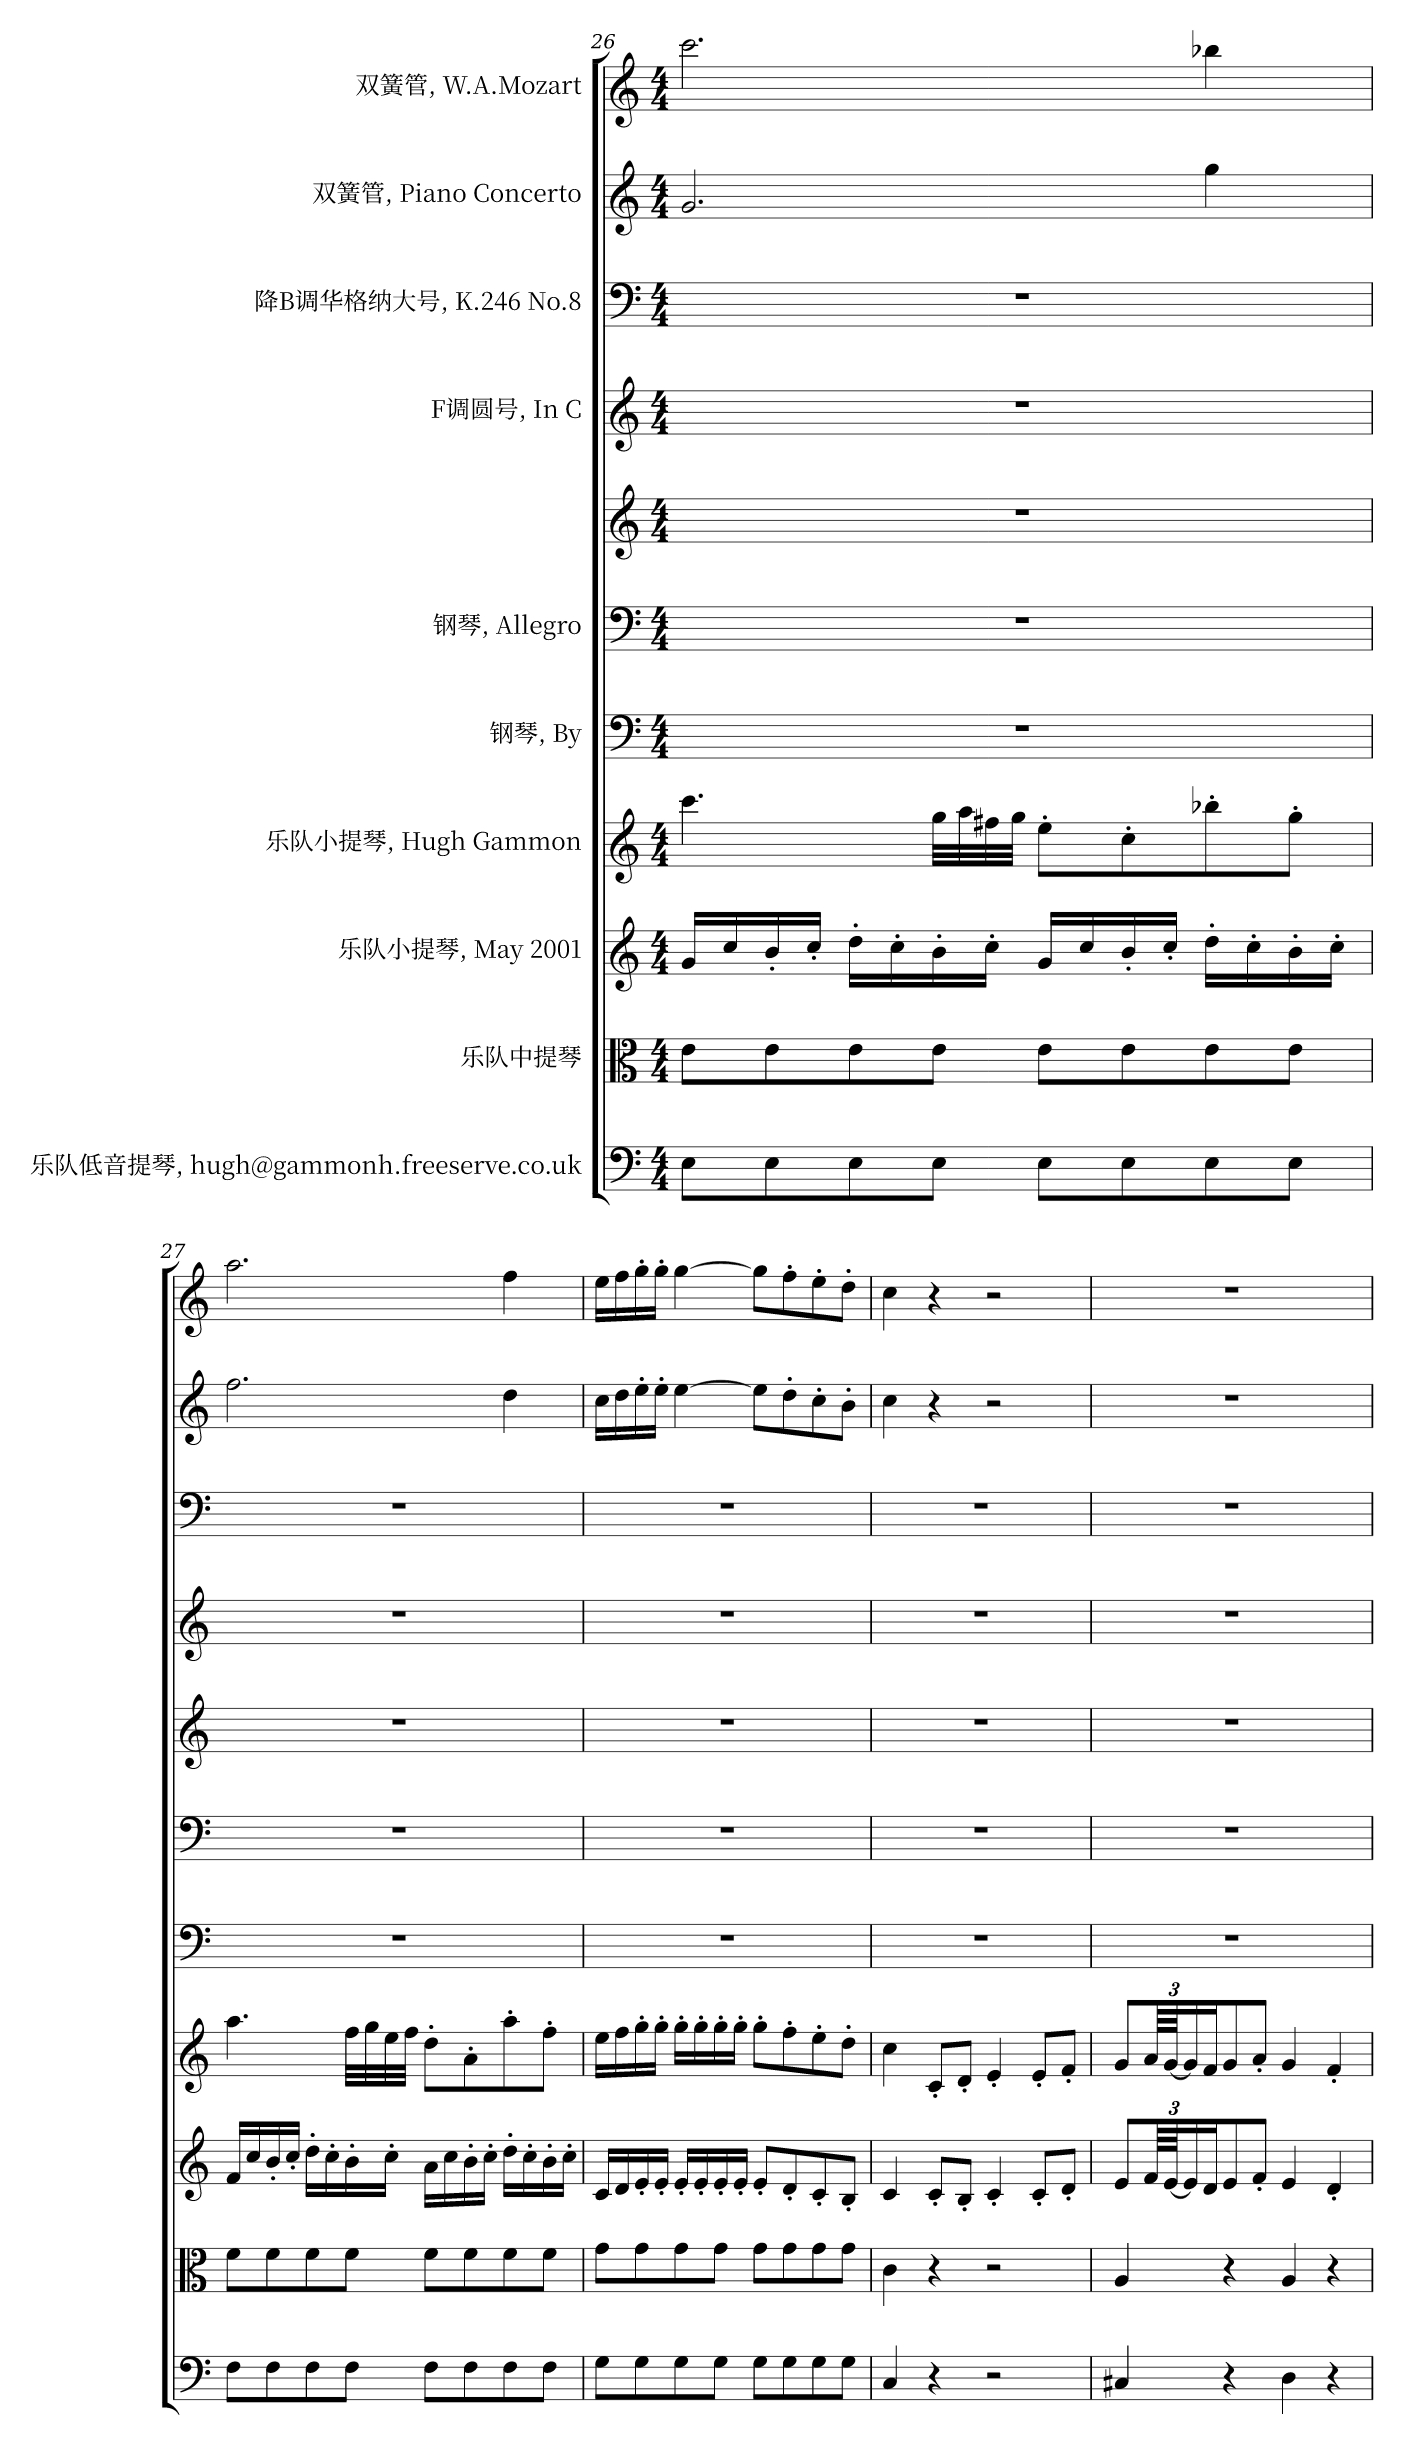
**kern	**kern	**kern	**kern	**kern	**kern	**kern	**kern	**kern	**kern	**kern
*part10	*part9	*part8	*part7	*part6	*part5	*part5	*part4	*part3	*part2	*part1
*staff11	*staff10	*staff9	*staff8	*staff7	*staff6	*staff5	*staff4	*staff3	*staff2	*staff1
*I"乐队低音提琴, hugh@gammonh.freeserve.co.uk	*I"乐队中提琴	*I"乐队小提琴, May 2001	*I"乐队小提琴, Hugh Gammon	*I"钢琴,       By	*I"钢琴, Allegro	*	*I"F调圆号, In C	*I"降B调华格纳大号, K.246 No.8	*I"双簧管, Piano Concerto	*I"双簧管, W.A.Mozart
*clefF4	*clefC3	*clefG2	*clefG2	*clefF4	*clefF4	*clefG2	*clefG2	*clefF4	*clefG2	*clefG2
*ITrd7c12	*	*	*	*	*	*	*ITrd4c7	*ITrd1c2	*	*
*k[]	*k[]	*k[]	*k[]	*k[]	*k[]	*k[]	*k[b-]	*k[b-e-]	*k[]	*k[]
*M4/4	*M4/4	*M4/4	*M4/4	*M4/4	*M4/4	*M4/4	*M4/4	*M4/4	*M4/4	*M4/4
=26	=26	=26	=26	=26	=26	=26	=26	=26	=26	=26
8EE\L	8e\L	16g/LL	4.ccc\	1r	1r	1r	1r	1r	2.g/	2.ccc\
.	.	16cc/	.	.	.	.	.	.	.	.
8EE\	8e\	16b'/	.	.	.	.	.	.	.	.
.	.	16cc'/JJ	.	.	.	.	.	.	.	.
8EE\	8e\	16dd'\LL	.	.	.	.	.	.	.	.
.	.	16cc'\	.	.	.	.	.	.	.	.
8EE\J	8e\J	16b'\	32gg\LLL	.	.	.	.	.	.	.
.	.	.	32aa\	.	.	.	.	.	.	.
.	.	16cc'\JJ	32ff#X\	.	.	.	.	.	.	.
.	.	.	32gg\JJJ	.	.	.	.	.	.	.
8EE\L	8e\L	16g/LL	8ee'\L	.	.	.	.	.	.	.
.	.	16cc/	.	.	.	.	.	.	.	.
8EE\	8e\	16b'/	8cc'\	.	.	.	.	.	.	.
.	.	16cc'/JJ	.	.	.	.	.	.	.	.
8EE\	8e\	16dd'\LL	8bb-X'\	.	.	.	.	.	4gg\	4bb-X\
.	.	16cc'\	.	.	.	.	.	.	.	.
8EE\J	8e\J	16b'\	8gg'\J	.	.	.	.	.	.	.
.	.	16cc'\JJ	.	.	.	.	.	.	.	.
!!LO:PB:g=z
=27	=27	=27	=27	=27	=27	=27	=27	=27	=27	=27
8FF\L	8f\L	16f/LL	4.aa\	1r	1r	1r	1r	1r	2.ff\	2.aa\
.	.	16cc/	.	.	.	.	.	.	.	.
8FF\	8f\	16b'/	.	.	.	.	.	.	.	.
.	.	16cc'/JJ	.	.	.	.	.	.	.	.
8FF\	8f\	16dd'\LL	.	.	.	.	.	.	.	.
.	.	16cc'\	.	.	.	.	.	.	.	.
8FF\J	8f\J	16b'\	32ff\LLL	.	.	.	.	.	.	.
.	.	.	32gg\	.	.	.	.	.	.	.
.	.	16cc'\JJ	32ee\	.	.	.	.	.	.	.
.	.	.	32ff\JJJ	.	.	.	.	.	.	.
8FF\L	8f\L	16a\LL	8dd'\L	.	.	.	.	.	.	.
.	.	16cc\	.	.	.	.	.	.	.	.
8FF\	8f\	16b'\	8a'\	.	.	.	.	.	.	.
.	.	16cc'\JJ	.	.	.	.	.	.	.	.
8FF\	8f\	16dd'\LL	8aa'\	.	.	.	.	.	4dd\	4ff\
.	.	16cc'\	.	.	.	.	.	.	.	.
8FF\J	8f\J	16b'\	8ff'\J	.	.	.	.	.	.	.
.	.	16cc'\JJ	.	.	.	.	.	.	.	.
=28	=28	=28	=28	=28	=28	=28	=28	=28	=28	=28
8GG\L	8g\L	16c/LL	16ee\LL	1r	1r	1r	1r	1r	16cc\LL	16ee\LL
.	.	16d/	16ff\	.	.	.	.	.	16dd\	16ff\
8GG\	8g\	16e'/	16gg'\	.	.	.	.	.	16ee'\	16gg'\
.	.	16e'/JJ	16gg'\JJ	.	.	.	.	.	16ee'\JJ	16gg'\JJ
8GG\	8g\	16e'/LL	16gg'\LL	.	.	.	.	.	[4ee\	[4gg\
.	.	16e'/	16gg'\	.	.	.	.	.	.	.
8GG\J	8g\J	16e'/	16gg'\	.	.	.	.	.	.	.
.	.	16e'/JJ	16gg'\JJ	.	.	.	.	.	.	.
8GG\L	8g\L	8e'/L	8gg'\L	.	.	.	.	.	8ee\L]	8gg\L]
8GG\	8g\	8d'/	8ff'\	.	.	.	.	.	8dd'\	8ff'\
8GG\	8g\	8c'/	8ee'\	.	.	.	.	.	8cc'\	8ee'\
8GG\J	8g\J	8B'/J	8dd'\J	.	.	.	.	.	8b'\J	8dd'\J
=29	=29	=29	=29	=29	=29	=29	=29	=29	=29	=29
4CC/	4c\	4c/	4cc\	1r	1r	1r	1r	1r	4cc\	4cc\
4r	4r	8c'/L	8c'/L	.	.	.	.	.	4r	4r
.	.	8B'/J	8d'/J	.	.	.	.	.	.	.
2r	2r	4c'/	4e'/	.	.	.	.	.	2r	2r
.	.	8c'/L	8e'/L	.	.	.	.	.	.	.
.	.	8d'/J	8f'/J	.	.	.	.	.	.	.
!!LO:PB:g=z
=30	=30	=30	=30	=30	=30	=30	=30	=30	=30	=30
4CC#X/	4A/	8e/L	8g/L	1r	1r	1r	1r	1r	1r	1r
*	*	*Xbrackettup	*Xbrackettup	*	*	*	*	*	*	*
.	.	96f/LLL	96a/LLL	.	.	.	.	.	.	.
.	.	[96e/JJ	[96g/JJ	.	.	.	.	.	.	.
.	.	24e/]	24g/]	.	.	.	.	.	.	.
.	.	16d/J	16f/J	.	.	.	.	.	.	.
4r	4r	8e/	8g/	.	.	.	.	.	.	.
.	.	8f'/J	8a'/J	.	.	.	.	.	.	.
4DD\	4A/	4e/	4g/	.	.	.	.	.	.	.
4r	4r	4d'/	4f'/	.	.	.	.	.	.	.
=	=	=	=	=	=	=	=	=	=	=
*-	*-	*-	*-	*-	*-	*-	*-	*-	*-	*-
